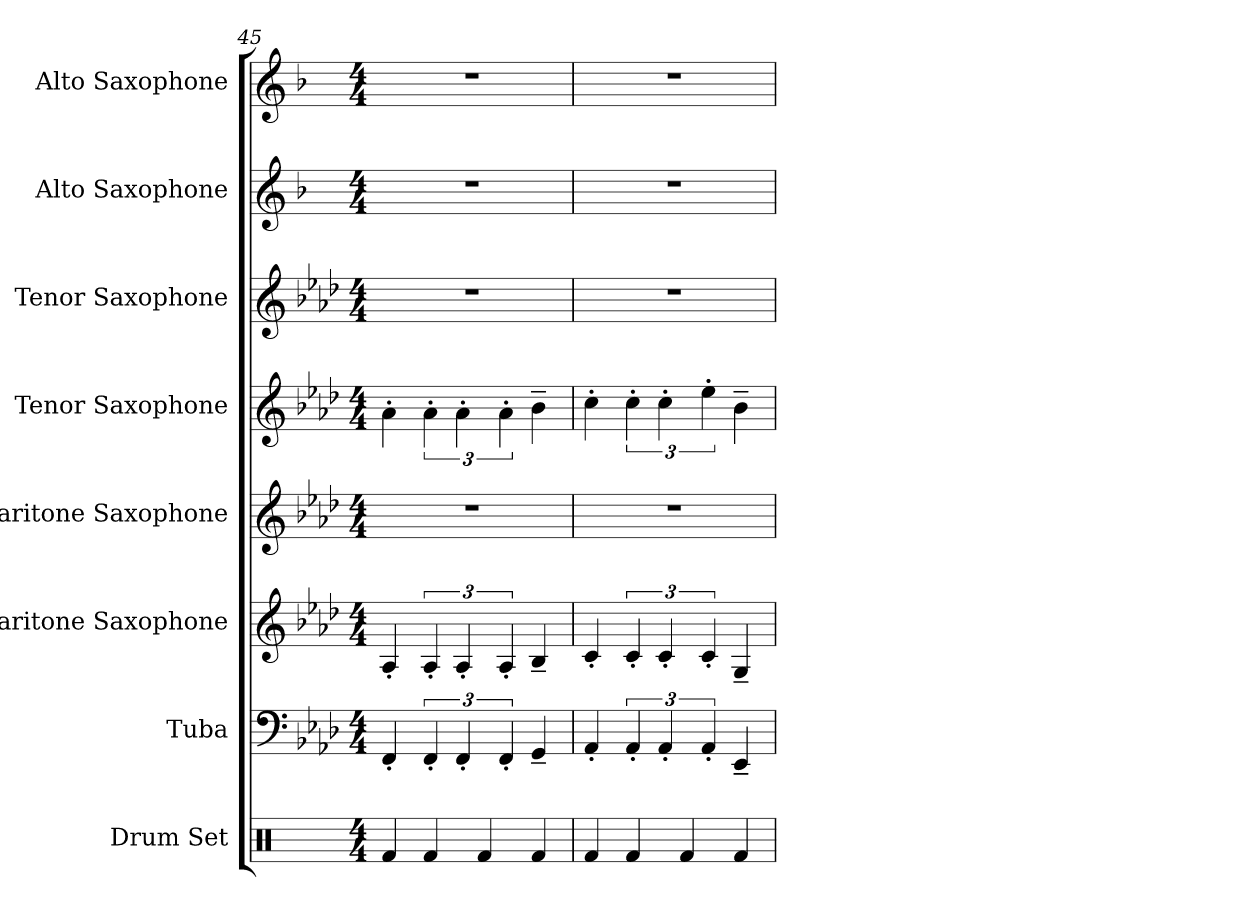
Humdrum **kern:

**kern	**kern	**kern	**kern	**kern	**kern	**kern	**kern
*part8	*part7	*part6	*part5	*part4	*part3	*part2	*part1
*staff8	*staff7	*staff6	*staff5	*staff4	*staff3	*staff2	*staff1
*I"Drum Set	*I"Tuba	*I"Baritone Saxophone	*I"Baritone Saxophone	*I"Tenor Saxophone	*I"Tenor Saxophone	*I"Alto Saxophone	*I"Alto Saxophone
*I'Drs.	*I'Tba.	*I'Bar. Sax.	*I'Bar. Sax.	*I'T. Sax.	*I'T. Sax.	*I'A. Sax.	*I'A. Sax.
*clefX	*clefF4	*clefG2	*clefG2	*clefG2	*clefG2	*clefG2	*clefG2
*	*	*ITrd12c21	*ITrd12c21	*ITrd8c14	*ITrd8c14	*ITrd5c9	*ITrd5c9
*k[]	*k[b-e-a-d-]	*k[b-e-a-d-]	*k[b-e-a-d-]	*k[b-e-a-d-]	*k[b-e-a-d-]	*k[b-e-a-d-]	*k[b-e-a-d-]
*M4/4	*M4/4	*M4/4	*M4/4	*M4/4	*M4/4	*M4/4	*M4/4
=45	=45	=45	=45	=45	=45	=45	=45
4Rf/	4FF'/	4AA-'/	1r	4A-'\	1r	1r	1r
4Rf/	6FF'/	6AA-'/	.	6A-'\	.	.	.
.	6FF'/	6AA-'/	.	6A-'\	.	.	.
4Rf/	.	.	.	.	.	.	.
.	6FF'/	6AA-'/	.	6A-'\	.	.	.
4Rf/	4GG~/	4BB-~/	.	4B-~\	.	.	.
=46	=46	=46	=46	=46	=46	=46	=46
4Rf/	4AA-'/	4C'/	1r	4c'\	1r	1r	1r
4Rf/	6AA-'/	6C'/	.	6c'\	.	.	.
.	6AA-'/	6C'/	.	6c'\	.	.	.
4Rf/	.	.	.	.	.	.	.
.	6AA-'/	6C'/	.	6e-'\	.	.	.
4Rf/	4EE-~/	4GG~/	.	4B-~\	.	.	.
=	=	=	=	=	=	=	=
*-	*-	*-	*-	*-	*-	*-	*-
